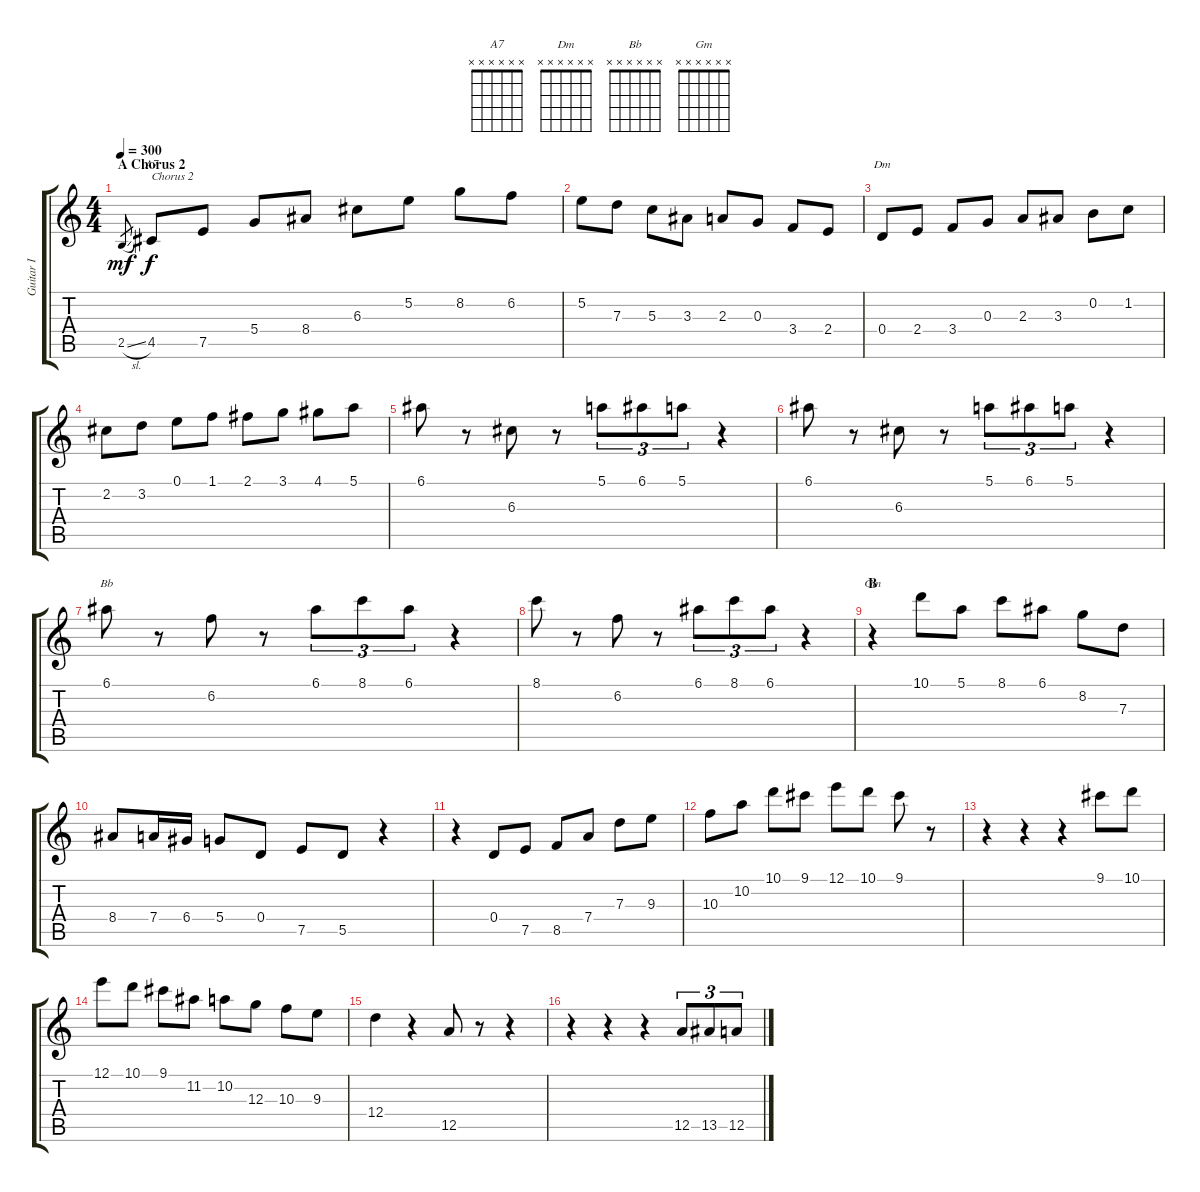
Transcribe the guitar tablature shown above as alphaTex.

\track ("Guitar I" "Guitar I") {instrument acousticguitarsteel}
\staff {score tabs}
\tuning (E4 B3 G3 D3 A2 E2) {hide}
\chord ("A7" x x x x x x) {firstfret 0}
\chord ("Dm" x x x x x x) {firstfret 0}
\chord ("Bb" x x x x x x) {firstfret 0}
\chord ("Gm" x x x x x x) {firstfret 0}
\ts (4 4)
\section ("" "A Chorus 2")
\tempo 300
\clef g2
\ks c
2.5{sl}.8{gr dy mf} 4.5.8{ch "A7" txt "Chorus 2" dy f} 7.5.8 5.4.8 8.4.8 6.3.8 5.2.8 8.2.8 6.2.8 |
5.2.8 7.3.8 5.3.8 3.3.8 2.3.8 0.3.8 3.4.8 2.4.8 |
0.4.8{ch "Dm"} 2.4.8 3.4.8 0.3.8 2.3.8 3.3.8 0.2.8 1.2.8 |
2.2.8 3.2.8 0.1.8 1.1.8 2.1.8 3.1.8 4.1.8 5.1.8 |
6.1.8 r.8 6.3.8 r.8 5.1.8{tu (3 2)} 6.1.8{tu (3 2)} 5.1.8{tu (3 2)} r.4 |
6.1.8 r.8 6.3.8 r.8 5.1.8{tu (3 2)} 6.1.8{tu (3 2)} 5.1.8{tu (3 2)} r.4 |
6.1.8{ch "Bb"} r.8 6.2.8 r.8 6.1.8{tu (3 2)} 8.1.8{tu (3 2)} 6.1.8{tu (3 2)} r.4 |
8.1.8 r.8 6.2.8 r.8 6.1.8{tu (3 2)} 8.1.8{tu (3 2)} 6.1.8{tu (3 2)} r.4 |
\section ("" "B")
r.4{ch "Gm"} 10.1.8 5.1.8 8.1.8 6.1.8 8.2.8 7.3.8 |
8.4.8 7.4.16 6.4.16 5.4.8 0.4.8 7.5.8 5.5.8 r.4 |
r.4 0.4.8 7.5.8 8.5.8 7.4.8 7.3.8 9.3.8 |
10.3.8 10.2.8 10.1.8 9.1.8 12.1.8 10.1.8 9.1.8 r.8 |
r.4 r.4 r.4 9.1.8 10.1.8 |
12.1.8 10.1.8 9.1.8 11.2.8 10.2.8 12.3.8 10.3.8 9.3.8 |
12.4.4 r.4 12.5.8 r.8 r.4 |
r.4 r.4 r.4 12.5.8{tu (3 2)} 13.5.8{tu (3 2)} 12.5.8{tu (3 2)}
